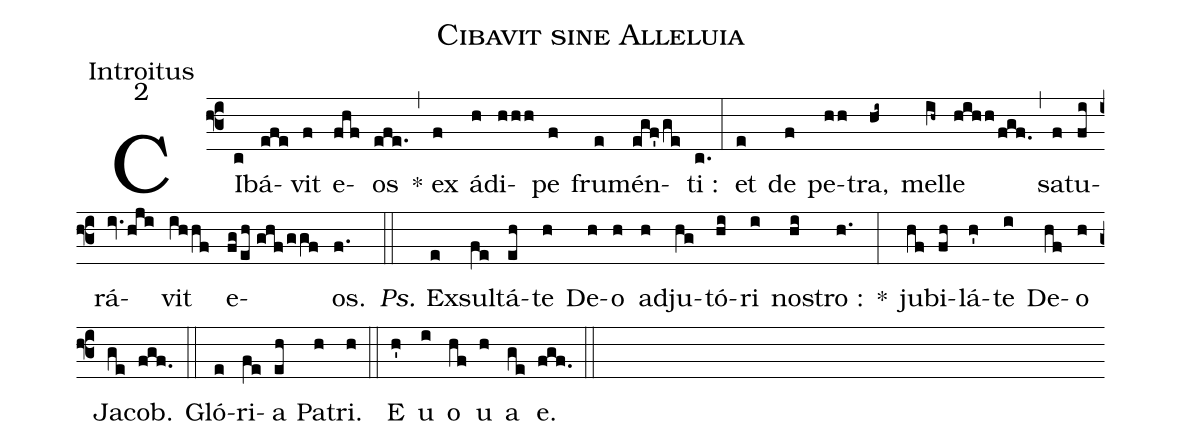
name:Cibavit sine Alleluia;
office-part:Introitus;
mode:2;
%%
(f3) CI(c)bá(efe)vit(f) e(fhf)os(efe.) (,) * ex(f) á(h)di(hhh)pe(f) fru(e)mén(egf'/ge)ti :(c.) (:) et(e) de(f) pe(hh)tra,(hi~) mel(ih~)le(hihh/fgf.) (,) sa(f)tu(fi)rá(iv.hji)vit(ihhf) e(fg/eh//ghf/ggf)os.(f.) (::)
<i>Ps.</i> Ex(e)sul(fe)tá(eh)te(h) De(h)o(h) ad(h)ju(hg)tó(hi)ri(i) no(hi)stro :(h.) *(:) ju(hf)bi(fh)lá(h')te(i) De(hf)o(h) Ja(ge)cob.(fgf.) (::) Gló(e)ri(fe)a(eh) Pa(h)tri.(h) (::) <eu>E(h') u(i) o(hf) u(h) a(ge) e.</eu>(fgf.) (::)
